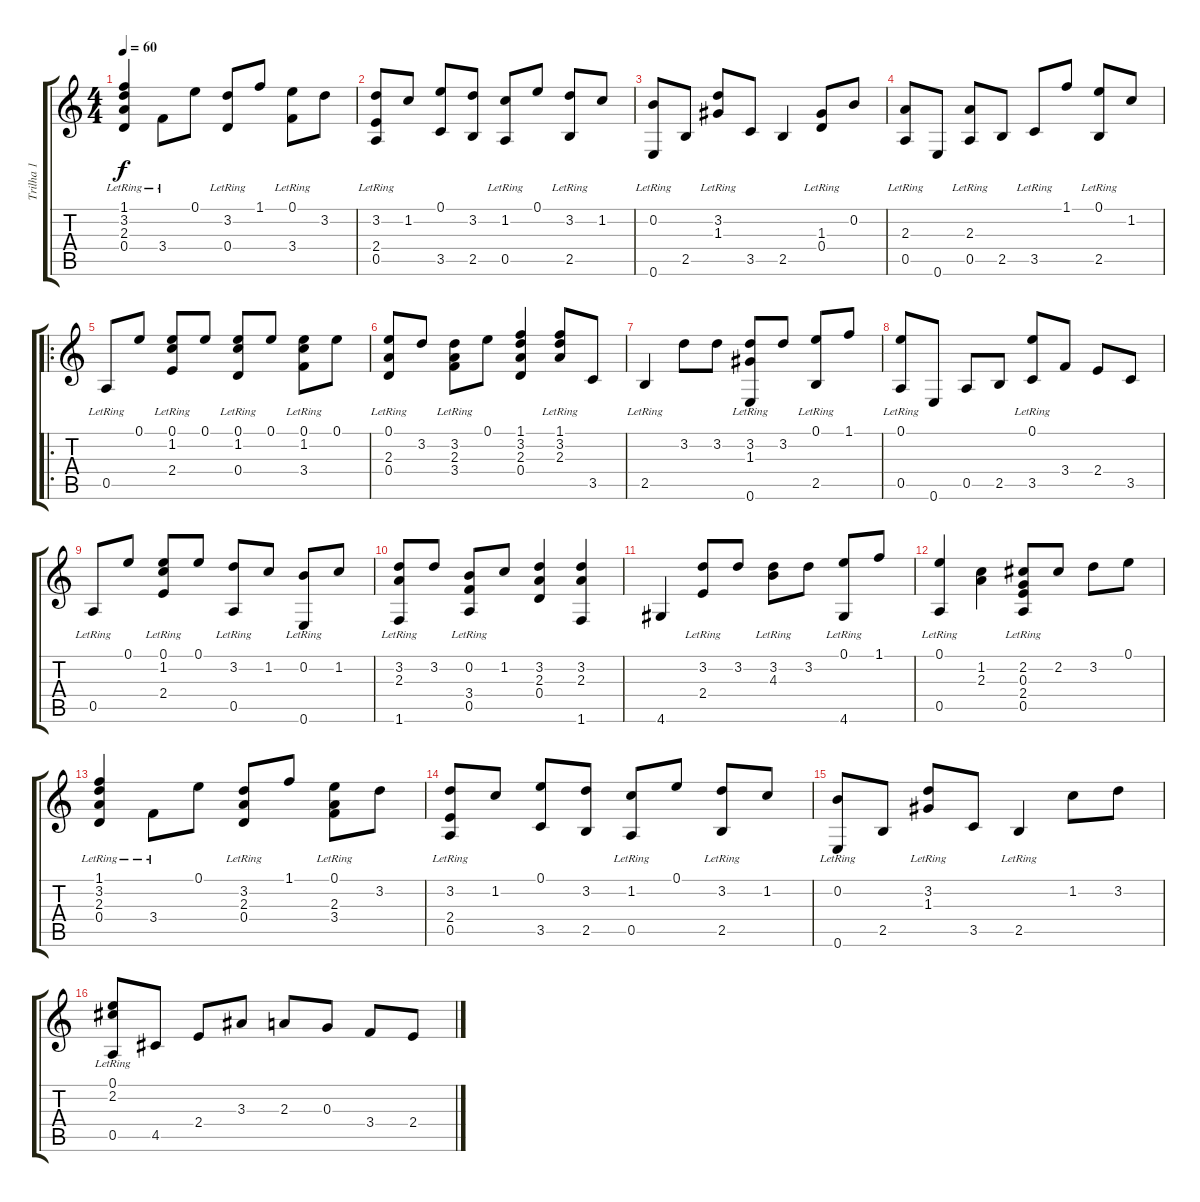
\track ("Trilha 1" "Trilha 1") {instrument acousticguitarnylon}
\staff {score tabs}
\tuning (E4 B3 G3 D3 A2 E2) {hide}
\ts (4 4)
\tempo 60
\clef g2
\ks c
(1.1{lr} 3.2 2.3 0.4).4{dy f instrument acousticguitarnylon} 3.4{lr}.8 0.1.8 (3.2 0.4{lr}).8 1.1.8 (0.1 3.4{lr}).8 3.2.8 |
(3.2 2.4{lr} 0.5{lr}).8 1.2.8 (0.1 3.5).8 (3.2 2.5).8 (1.2 0.5{lr}).8 0.1.8 (3.2 2.5{lr}).8 1.2.8 |
(0.2{lr} 0.6).8 2.5.8 (3.2{lr} 1.3).8 3.5.8 2.5.4 (1.3 0.4{lr}).8 0.2.8 |
(2.3{lr} 0.5).8 0.6.8 (2.3{lr} 0.5).8 2.5.8 3.5{lr}.8 1.1.8 (0.1 2.5{lr}).8 1.2.8 |
\ro
0.5{lr}.8 0.1.8 (0.1 1.2{lr} 2.4{lr}).8 0.1.8 (0.1 1.2{lr} 0.4{lr}).8 0.1.8 (0.1 1.2{lr} 3.4{lr}).8 0.1.8 |
(0.1 2.3{lr} 0.4{lr}).8 3.2.8 (3.2 2.3{lr} 3.4{lr}).8 0.1.8 (1.1 3.2 2.3 0.4).4 (1.1{lr} 3.2{lr} 2.3{lr}).8 3.5.8 |
2.5{lr}.4 3.2.8 3.2.8 (3.2 1.3{lr} 0.6{lr}).8 3.2.8 (0.1 2.5{lr}).8 1.1.8 |
(0.1{lr} 0.5).8 0.6.8 0.5.8 2.5.8 (0.1{lr} 3.5).8 3.4.8 2.4.8 3.5.8 |
0.5{lr}.8 0.1.8 (0.1 1.2{lr} 2.4{lr}).8 0.1.8 (3.2 0.5{lr}).8 1.2.8 (0.2 0.6{lr}).8 1.2.8 |
(3.2 2.3{lr} 1.6{lr}).8 3.2.8 (0.2 3.4{lr} 0.5{lr}).8 1.2.8 (3.2 2.3 0.4).4 (3.2 2.3 1.6).4 |
4.6.4 (3.2 2.4{lr}).8 3.2.8 (3.2 4.3{lr}).8 3.2.8 (0.1 4.6{lr}).8 1.1.8 |
(0.1{lr} 0.5).4 (1.2 2.3).4 (2.2 0.3{lr} 2.4{lr} 0.5{lr}).8 2.2.8 3.2.8 0.1.8 |
(1.1{lr} 3.2 2.3 0.4).4 3.4{lr}.8 0.1.8 (3.2 2.3{lr} 0.4{lr}).8 1.1.8 (0.1 2.3{lr} 3.4{lr}).8 3.2.8 |
(3.2 2.4{lr} 0.5{lr}).8 1.2.8 (0.1 3.5).8 (3.2 2.5).8 (1.2 0.5{lr}).8 0.1.8 (3.2 2.5{lr}).8 1.2.8 |
(0.2{lr} 0.6).8 2.5.8 (3.2{lr} 1.3).8 3.5.8 2.5{lr}.4 1.2.8 3.2.8 |
(0.1{lr} 2.2 0.5).8 4.5.8 2.4.8 3.3.8 2.3.8 0.3.8 3.4.8 2.4.8
